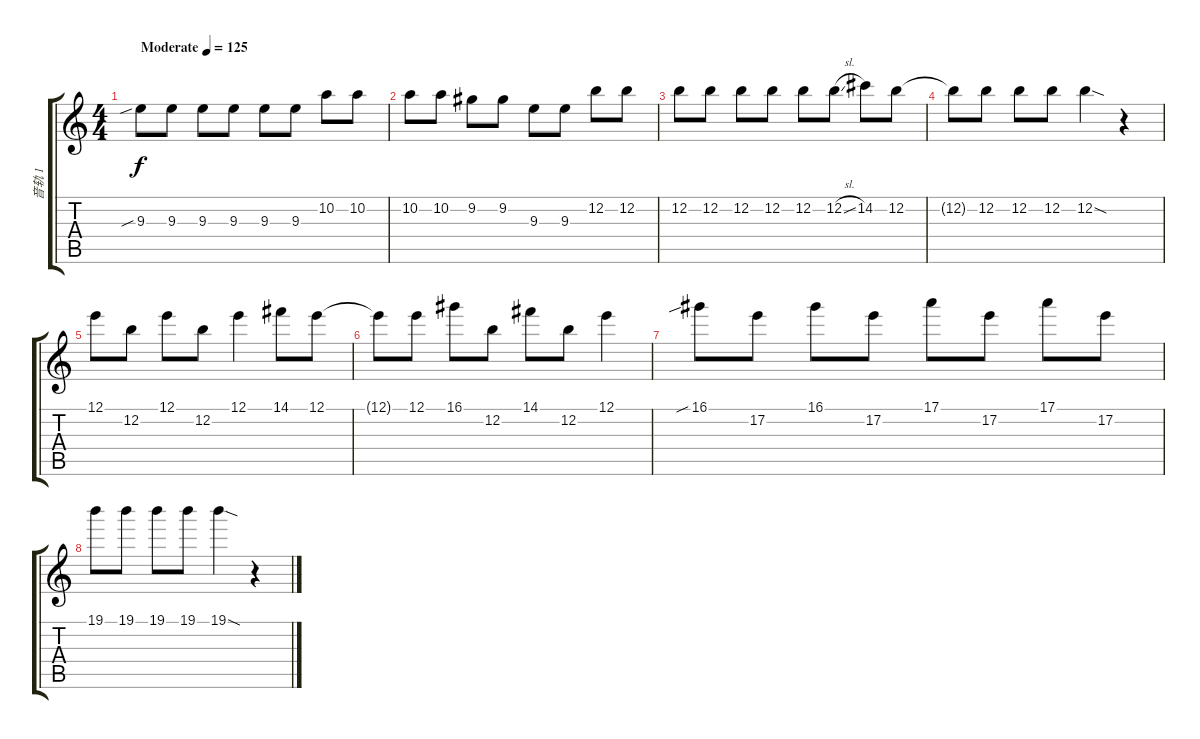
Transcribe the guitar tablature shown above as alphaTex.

\track ("音轨 1" "音轨 1") {instrument acousticguitarsteel}
\staff {score tabs}
\tuning (E4 B3 G3 D3 A2 E2) {hide}
\ts (4 4)
\tempo (125 "Moderate")
\clef g2
\ks c
9.3{sib}.8{dy f instrument acousticguitarsteel} 9.3.8 9.3.8 9.3.8 9.3.8 9.3.8 10.2.8 10.2.8 |
10.2.8 10.2.8 9.2.8 9.2.8 9.3.8 9.3.8 12.2.8 12.2.8 |
12.2.8 12.2.8 12.2.8 12.2.8 12.2.8 12.2{sl}.8 14.2.8 12.2.8 |
12.2{t}.8 12.2.8 12.2.8 12.2.8 12.2{sod}.4 r.4 |
12.1.8 12.2.8 12.1.8 12.2.8 12.1.4 14.1.8 12.1.8 |
12.1{t}.8 12.1.8 16.1.8 12.2.8 14.1.8 12.2.8 12.1.4 |
16.1{sib}.8 17.2.8 16.1.8 17.2.8 17.1.8 17.2.8 17.1.8 17.2.8 |
19.1.8 19.1.8 19.1.8 19.1.8 19.1{sod}.4 r.4
